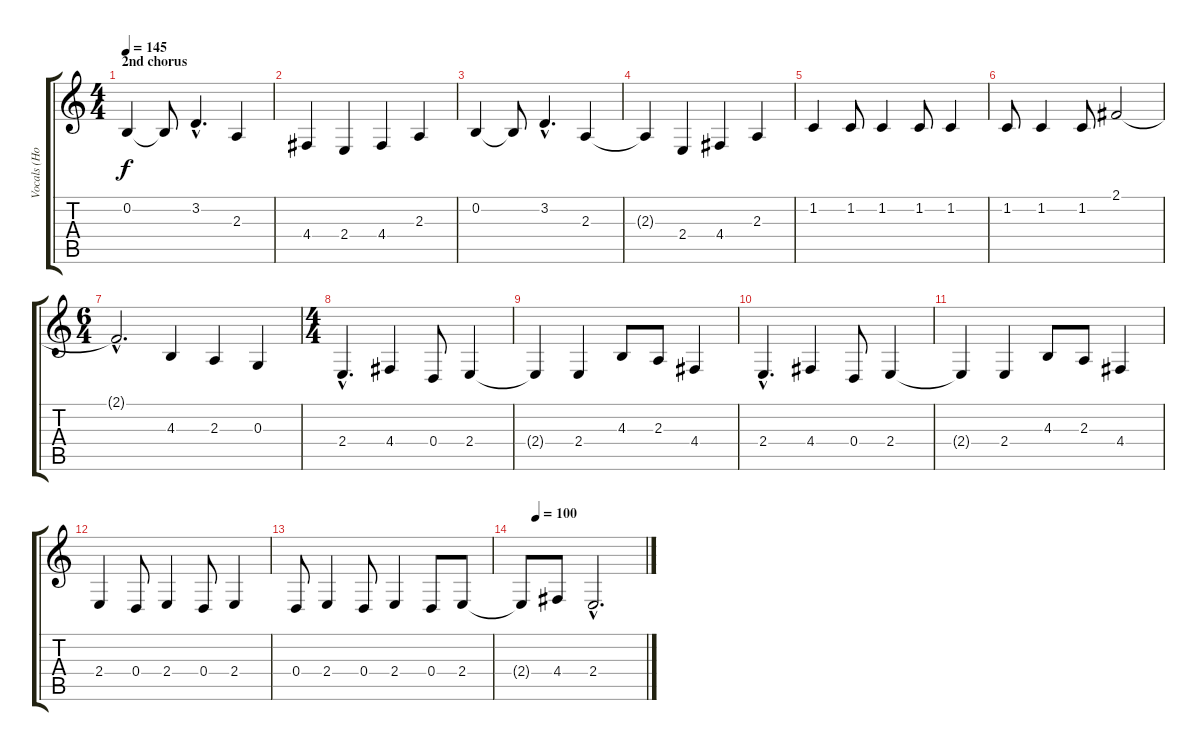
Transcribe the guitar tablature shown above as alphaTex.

\track ("Vocals (Hogson)" "Vocals (Ho") {instrument lead6voice}
\staff {score tabs}
\tuning (E4 B3 G3 D3 A2 E2) {hide}
\ts (4 4)
\section ("" "2nd chorus")
\tempo 145
\clef g2
\ks c
0.2.4{dy f} 0.2{t}.8 3.2{hac}.4{d} 2.3.4 |
4.4{t}.4 2.4.4 4.4.4 2.3.4 |
0.2.4 0.2{t}.8 3.2{hac}.4{d} 2.3.4 |
2.3{t}.4 2.4.4 4.4.4 2.3.4 |
1.2.4 1.2.8 1.2.4 1.2.8 1.2.4 |
1.2.8 1.2.4 1.2.8 2.1.2 |
\ts (6 4)
2.1{hac t}.2{d} 4.3.4 2.3.4 0.3.4 |
\ts (4 4)
2.4{hac}.4{d} 4.4.4 0.4.8 2.4.4 |
2.4{t}.4 2.4.4 4.3.8 2.3.8 4.4.4 |
2.4{hac}.4{d} 4.4.4 0.4.8 2.4.4 |
2.4{t}.4 2.4.4 4.3.8 2.3.8 4.4.4 |
2.4.4 0.4.8 2.4.4 0.4.8 2.4.4 |
0.4.8 2.4.4 0.4.8 2.4.4 0.4.8 2.4.8 |
\tempo (100 0.125)
2.4{t}.8 4.4.8 2.4{hac}.2{d}
